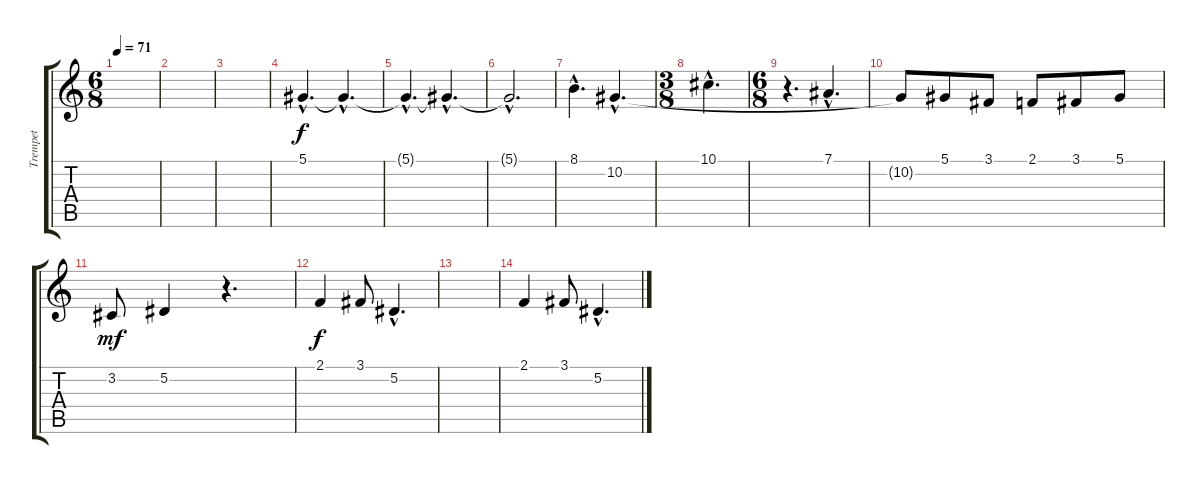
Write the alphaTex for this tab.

\track ("Trempet" "Trempet") {instrument trumpet}
\staff {score tabs}
\tuning (Eb4 Bb3 Gb3 Db3 Ab2 Eb2) {hide}
\ts (6 8)
\tempo 71
\clef g2
\ks c
|
|
|
5.1{hac}.4{d dy f} 5.1{hac t}.4{d} |
5.1{hac t}.4{d} 5.1{hac t}.4{d} |
5.1{hac t}.2{d} |
8.1{hac}.4{d} 10.2{hac}.4{d} |
\ts (3 8)
10.1{hac}.4{d} |
\ts (6 8)
r.4{d} 7.1{hac}.4{d} |
10.2{t}.8 5.1.8 3.1.8 2.1.8 3.1.8 5.1.8 |
3.2.8{dy mf} 5.2.4 r.4{d} |
2.1.4{dy f} 3.1.8 5.2{hac}.4{d} |
|
2.1.4 3.1.8 5.2{hac}.4{d}
